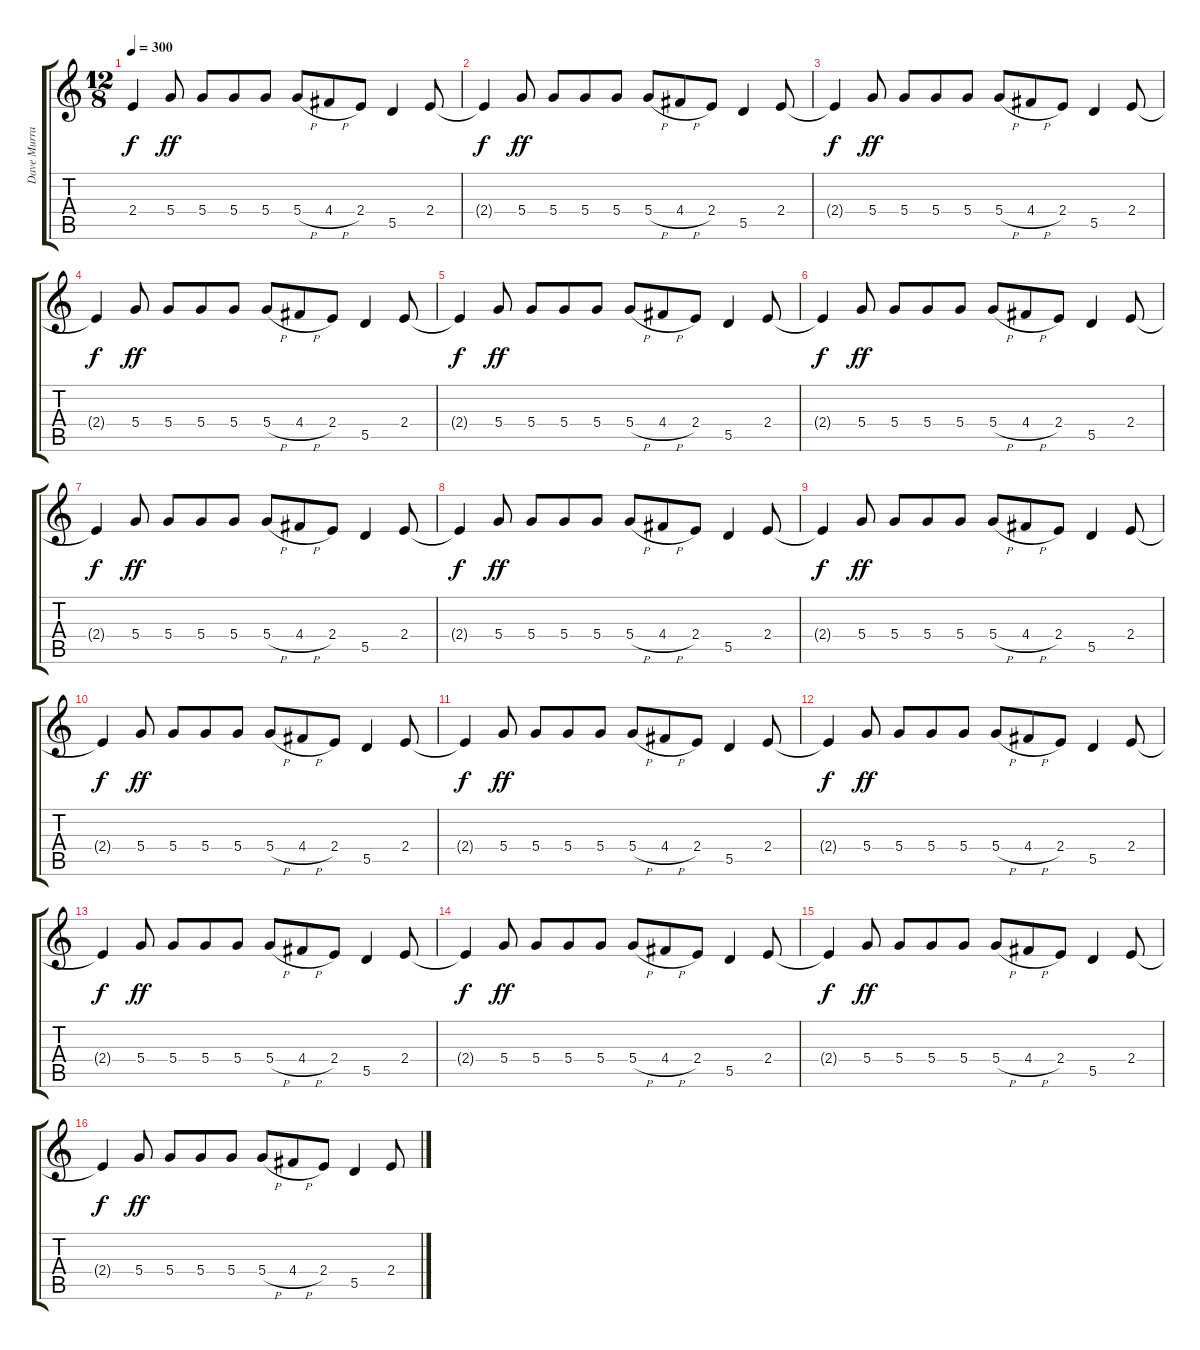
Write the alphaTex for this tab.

\track ("Dave Murray" "Dave Murra") {instrument overdrivenguitar}
\staff {score tabs}
\tuning (E4 B3 G3 D3 A2 E2) {hide}
\ts (12 8)
\tempo 300
\clef g2
\ks c
2.4{t}.4{dy f} 5.4.8{dy ff} 5.4.8 5.4.8 5.4.8 5.4{h}.8 4.4{h}.8 2.4.8 5.5.4 2.4.8 |
2.4{t}.4{dy f} 5.4.8{dy ff} 5.4.8 5.4.8 5.4.8 5.4{h}.8 4.4{h}.8 2.4.8 5.5.4 2.4.8 |
2.4{t}.4{dy f} 5.4.8{dy ff} 5.4.8 5.4.8 5.4.8 5.4{h}.8 4.4{h}.8 2.4.8 5.5.4 2.4.8 |
2.4{t}.4{dy f} 5.4.8{dy ff} 5.4.8 5.4.8 5.4.8 5.4{h}.8 4.4{h}.8 2.4.8 5.5.4 2.4.8 |
2.4{t}.4{dy f} 5.4.8{dy ff} 5.4.8 5.4.8 5.4.8 5.4{h}.8 4.4{h}.8 2.4.8 5.5.4 2.4.8 |
2.4{t}.4{dy f} 5.4.8{dy ff} 5.4.8 5.4.8 5.4.8 5.4{h}.8 4.4{h}.8 2.4.8 5.5.4 2.4.8 |
2.4{t}.4{dy f} 5.4.8{dy ff} 5.4.8 5.4.8 5.4.8 5.4{h}.8 4.4{h}.8 2.4.8 5.5.4 2.4.8 |
2.4{t}.4{dy f} 5.4.8{dy ff} 5.4.8 5.4.8 5.4.8 5.4{h}.8 4.4{h}.8 2.4.8 5.5.4 2.4.8 |
2.4{t}.4{dy f} 5.4.8{dy ff} 5.4.8 5.4.8 5.4.8 5.4{h}.8 4.4{h}.8 2.4.8 5.5.4 2.4.8 |
2.4{t}.4{dy f} 5.4.8{dy ff} 5.4.8 5.4.8 5.4.8 5.4{h}.8 4.4{h}.8 2.4.8 5.5.4 2.4.8 |
2.4{t}.4{dy f} 5.4.8{dy ff} 5.4.8 5.4.8 5.4.8 5.4{h}.8 4.4{h}.8 2.4.8 5.5.4 2.4.8 |
2.4{t}.4{dy f} 5.4.8{dy ff} 5.4.8 5.4.8 5.4.8 5.4{h}.8 4.4{h}.8 2.4.8 5.5.4 2.4.8 |
2.4{t}.4{dy f} 5.4.8{dy ff} 5.4.8 5.4.8 5.4.8 5.4{h}.8 4.4{h}.8 2.4.8 5.5.4 2.4.8 |
2.4{t}.4{dy f} 5.4.8{dy ff} 5.4.8 5.4.8 5.4.8 5.4{h}.8 4.4{h}.8 2.4.8 5.5.4 2.4.8 |
2.4{t}.4{dy f} 5.4.8{dy ff} 5.4.8 5.4.8 5.4.8 5.4{h}.8 4.4{h}.8 2.4.8 5.5.4 2.4.8 |
2.4{t}.4{dy f} 5.4.8{dy ff} 5.4.8 5.4.8 5.4.8 5.4{h}.8 4.4{h}.8 2.4.8 5.5.4 2.4.8
